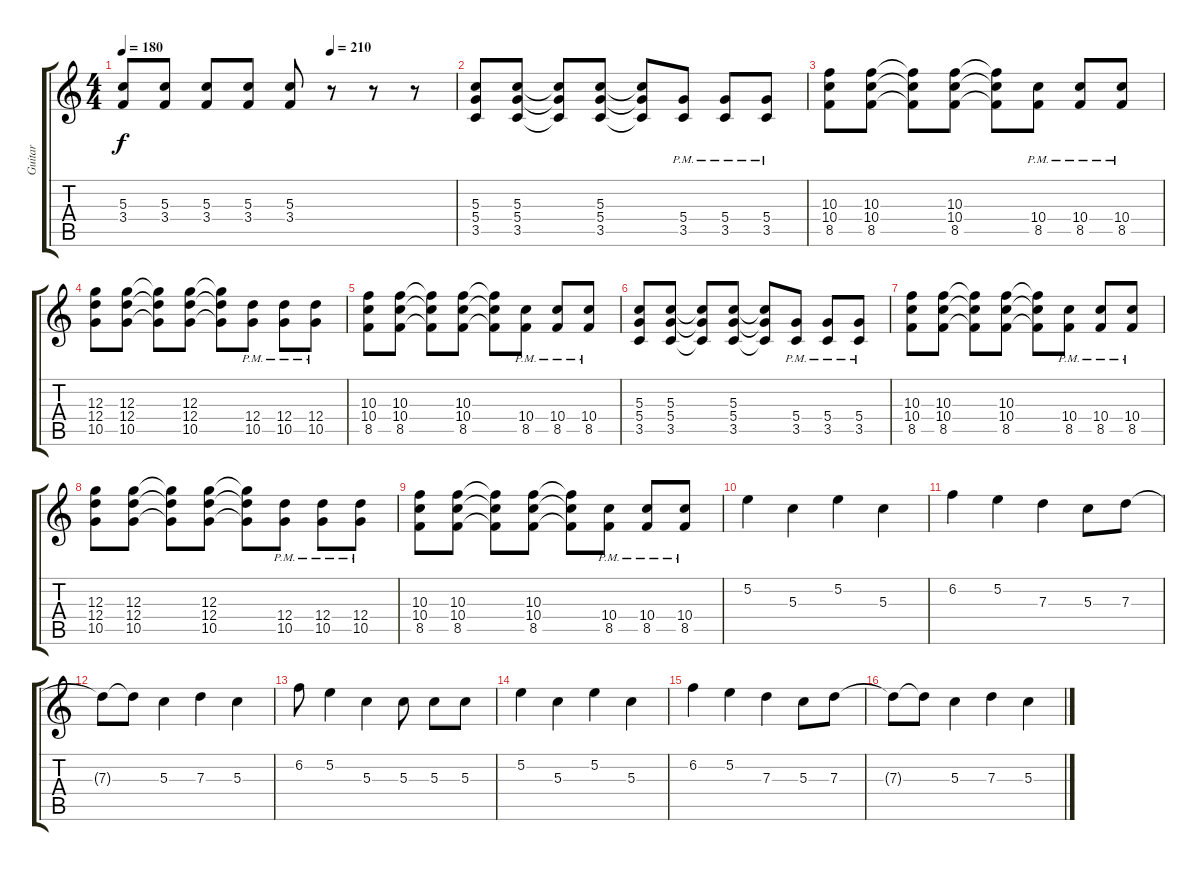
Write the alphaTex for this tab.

\track ("Guitar " "Guitar ") {instrument distortionguitar}
\staff {score tabs}
\tuning (E4 B3 G3 D3 A2 E2) {hide}
\ts (4 4)
\tempo 180
\tempo (210 0.625)
\clef g2
\ks c
(5.3 3.4).8{dy f} (5.3 3.4).8 (5.3 3.4).8 (5.3 3.4).8 (5.3 3.4).8 r.8 r.8 r.8 |
(5.3 5.4 3.5).8 (5.3 5.4 3.5).8 (5.3{t} 5.4{t} 3.5{t}).8 (5.3 5.4 3.5).8 (5.3{t} 5.4{t} 3.5{t}).8 (5.4{pm} 3.5{pm}).8 (5.4{pm} 3.5{pm}).8 (5.4{pm} 3.5{pm}).8 |
(10.3 10.4 8.5).8 (10.3 10.4 8.5).8 (10.3{t} 10.4{t} 8.5{t}).8 (10.3 10.4 8.5).8 (10.3{t} 10.4{t} 8.5{t}).8 (10.4{pm} 8.5{pm}).8 (10.4{pm} 8.5{pm}).8 (10.4{pm} 8.5{pm}).8 |
(12.3 12.4 10.5).8 (12.3 12.4 10.5).8 (12.3{t} 12.4{t} 10.5{t}).8 (12.3 12.4 10.5).8 (12.3{t} 12.4{t} 10.5{t}).8 (12.4{pm} 10.5{pm}).8 (12.4{pm} 10.5{pm}).8 (12.4{pm} 10.5{pm}).8 |
(10.3 10.4 8.5).8 (10.3 10.4 8.5).8 (10.3{t} 10.4{t} 8.5{t}).8 (10.3 10.4 8.5).8 (10.3{t} 10.4{t} 8.5{t}).8 (10.4{pm} 8.5{pm}).8 (10.4{pm} 8.5{pm}).8 (10.4{pm} 8.5{pm}).8 |
(5.3 5.4 3.5).8 (5.3 5.4 3.5).8 (5.3{t} 5.4{t} 3.5{t}).8 (5.3 5.4 3.5).8 (5.3{t} 5.4{t} 3.5{t}).8 (5.4{pm} 3.5{pm}).8 (5.4{pm} 3.5{pm}).8 (5.4{pm} 3.5{pm}).8 |
(10.3 10.4 8.5).8 (10.3 10.4 8.5).8 (10.3{t} 10.4{t} 8.5{t}).8 (10.3 10.4 8.5).8 (10.3{t} 10.4{t} 8.5{t}).8 (10.4{pm} 8.5{pm}).8 (10.4{pm} 8.5{pm}).8 (10.4{pm} 8.5{pm}).8 |
(12.3 12.4 10.5).8 (12.3 12.4 10.5).8 (12.3{t} 12.4{t} 10.5{t}).8 (12.3 12.4 10.5).8 (12.3{t} 12.4{t} 10.5{t}).8 (12.4{pm} 10.5{pm}).8 (12.4{pm} 10.5{pm}).8 (12.4{pm} 10.5{pm}).8 |
(10.3 10.4 8.5).8 (10.3 10.4 8.5).8 (10.3{t} 10.4{t} 8.5{t}).8 (10.3 10.4 8.5).8 (10.3{t} 10.4{t} 8.5{t}).8 (10.4{pm} 8.5{pm}).8 (10.4{pm} 8.5{pm}).8 (10.4{pm} 8.5{pm}).8 |
5.2.4 5.3.4 5.2.4 5.3.4 |
6.2.4 5.2.4 7.3.4 5.3.8 7.3.8 |
7.3{t}.8 7.3{t}.8 5.3.4 7.3.4 5.3.4 |
6.2.8 5.2.4 5.3.4 5.3.8 5.3.8 5.3.8 |
5.2.4 5.3.4 5.2.4 5.3.4 |
6.2.4 5.2.4 7.3.4 5.3.8 7.3.8 |
7.3{t}.8 7.3{t}.8 5.3.4 7.3.4 5.3.4
